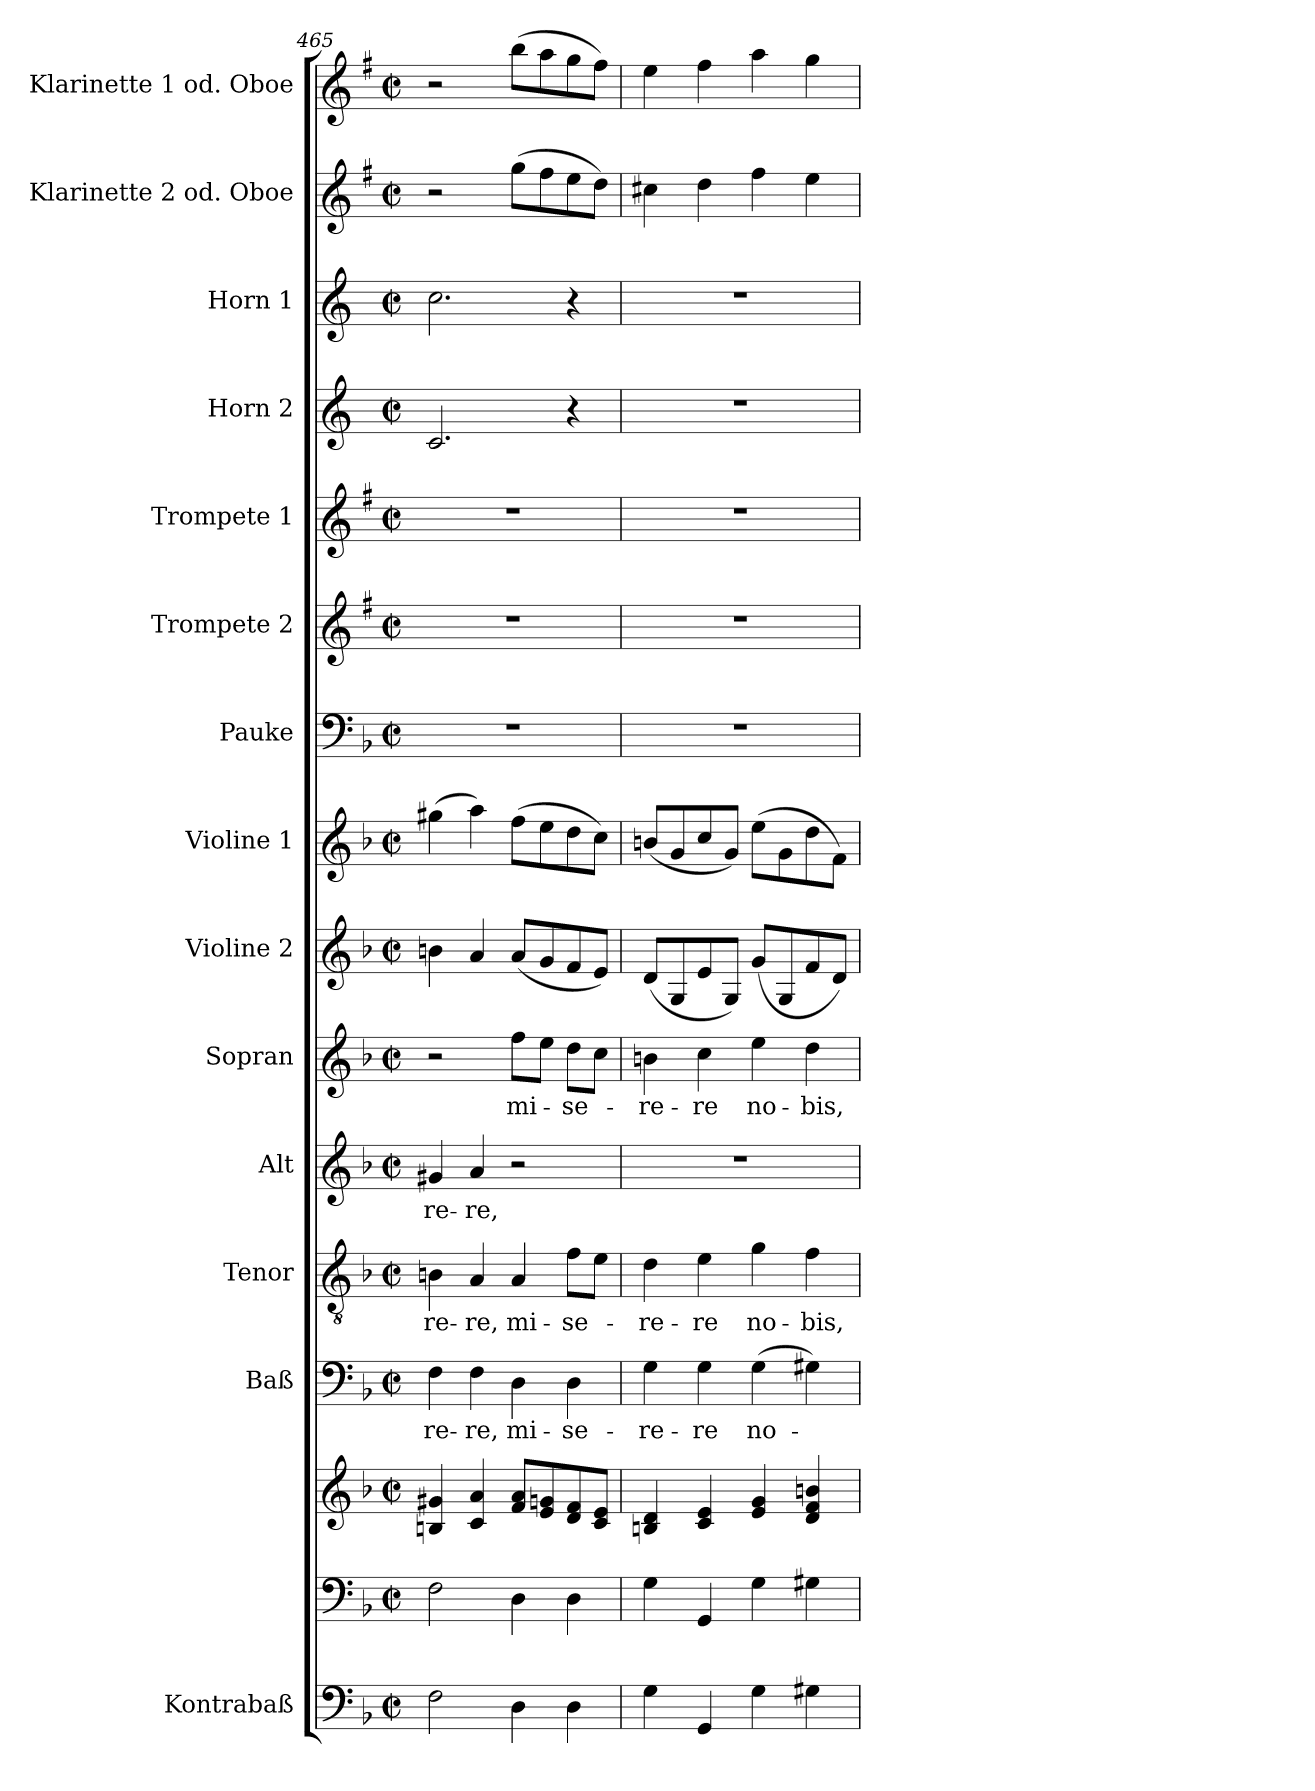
**kern	**kern	**kern	**kern	**text	**kern	**text	**kern	**text	**kern	**text	**kern	**kern	**kern	**kern	**kern	**kern	**kern	**kern	**kern
*part15	*part14	*part14	*part13	*part13	*part12	*part12	*part11	*part11	*part10	*part10	*part9	*part8	*part7	*part6	*part5	*part4	*part3	*part2	*part1
*staff16	*staff15	*staff14	*staff13	*staff13	*staff12	*staff12	*staff11	*staff11	*staff10	*staff10	*staff9	*staff8	*staff7	*staff6	*staff5	*staff4	*staff3	*staff2	*staff1
*I"Kontrabaß	*	*	*I"Baß	*	*I"Tenor	*	*I"Alt	*	*I"Sopran	*	*I"Violine 2	*I"Violine 1	*I"Pauke	*I"Trompete 2	*I"Trompete 1	*I"Horn 2	*I"Horn 1	*I"Klarinette 2 od. Oboe	*I"Klarinette 1 od. Oboe
*	*	*	*	*	*	*	*	*	*	*	*	*	*	*I'Tpt	*I'Tpt	*I'Hn	*I'Hn	*	*
*clefF4	*clefF4	*clefG2	*clefF4	*	*clefGv2	*	*clefG2	*	*clefG2	*	*clefG2	*clefG2	*clefF4	*clefG2	*clefG2	*clefG2	*clefG2	*clefG2	*clefG2
*ITrd7c12	*	*	*	*	*	*	*	*	*	*	*	*	*	*ITrd1c2	*ITrd1c2	*ITrd4c7	*ITrd4c7	*ITrd1c2	*ITrd1c2
*k[b-]	*k[b-]	*k[b-]	*k[b-]	*	*k[b-]	*	*k[b-]	*	*k[b-]	*	*k[b-]	*k[b-]	*k[b-]	*k[b-]	*k[b-]	*k[b-]	*k[b-]	*k[b-]	*k[b-]
*F:	*F:	*F:	*F:	*	*F:	*	*F:	*	*F:	*	*F:	*F:	*F:	*F:	*F:	*F:	*F:	*F:	*F:
*M2/2	*M2/2	*M2/2	*M2/2	*	*M2/2	*	*M2/2	*	*M2/2	*	*M2/2	*M2/2	*M2/2	*M2/2	*M2/2	*M2/2	*M2/2	*M2/2	*M2/2
*met(c|)	*met(c|)	*met(c|)	*met(c|)	*	*met(c|)	*	*met(c|)	*	*met(c|)	*	*met(c|)	*met(c|)	*met(c|)	*met(c|)	*met(c|)	*met(c|)	*met(c|)	*met(c|)	*met(c|)
=465	=465	=465	=465	=465	=465	=465	=465	=465	=465	=465	=465	=465	=465	=465	=465	=465	=465	=465	=465
!	!	!	!	!LO:LY:b	!	!LO:LY:b	!	!LO:LY:b	!	!	!	!	!	!	!	!	!	!	!
2FF\	2F\	4Bn/ 4g#X/	4F\	-re-	4Bn\	-re-	4g#X/	-re-	2r	.	4bn\	(>4gg#X\	1r	1r	1r	2.F/	2.f\	2r	2r
!	!	!	!	!LO:LY:b	!	!LO:LY:b	!	!LO:LY:b	!	!	!	!	!	!	!	!	!	!	!
.	.	4c/ 4a/	4F\	-re,	4A/	-re,	4a/	-re,	.	.	4a/	4aa\)	.	.	.	.	.	.	.
!	!	!	!	!LO:LY:b	!	!LO:LY:b	!	!	!	!LO:LY:b	!	!	!	!	!	!	!	!	!
4DD\	4D\	8f/ 8a/L	4D\	mi-	4A/	mi-	2r	.	8ff\L	mi-	(<8a/L	(>8ff\L	.	.	.	.	.	(>8ff\L	(>8aa\L
.	.	8e/ 8gn/	.	.	.	.	.	.	8ee\J	.	8g/	8ee\	.	.	.	.	.	8ee\	8gg\
!	!	!	!	!LO:LY:b	!	!LO:LY:b	!	!	!	!LO:LY:b	!	!	!	!	!	!	!	!	!
4DD\	4D\	8d/ 8f/	4D\	-se-	8f\L	-se-	.	.	8dd\L	-se-	8f/	8dd\	.	.	.	4r	4r	8dd\	8ff\
.	.	8c/ 8e/J	.	.	8e\J	.	.	.	8cc\J	.	8e/J)	8cc\J)	.	.	.	.	.	8cc\J)	8ee\J)
=466	=466	=466	=466	=466	=466	=466	=466	=466	=466	=466	=466	=466	=466	=466	=466	=466	=466	=466	=466
!	!	!	!	!LO:LY:b	!	!LO:LY:b	!	!	!	!LO:LY:b	!	!	!	!	!	!	!	!	!
4GG\	4G\	4Bn/ 4d/	4G\	-re-	4d\	-re-	1r	.	4bn\	-re-	(<8d/L	(<8bn/L	1r	1r	1r	1r	1r	4bn\	4dd\
.	.	.	.	.	.	.	.	.	.	.	8G/	8g/	.	.	.	.	.	.	.
!	!	!	!	!LO:LY:b	!	!LO:LY:b	!	!	!	!LO:LY:b	!	!	!	!	!	!	!	!	!
4GGG/	4GG/	4c/ 4e/	4G\	-re	4e\	-re	.	.	4cc\	-re	8e/	8cc/	.	.	.	.	.	4cc\	4ee\
.	.	.	.	.	.	.	.	.	.	.	8G/J)	8g/J)	.	.	.	.	.	.	.
!	!	!	!	!LO:LY:b	!	!LO:LY:b	!	!	!	!LO:LY:b	!	!	!	!	!	!	!	!	!
4GG\	4G\	4e/ 4g/	(>4G\	no-	4g\	no-	.	.	4ee\	no-	(<8g/L	(>8ee\L	.	.	.	.	.	4ee\	4gg\
.	.	.	.	.	.	.	.	.	.	.	8G/	8g\	.	.	.	.	.	.	.
!	!	!	!	!	!	!LO:LY:b	!	!	!	!LO:LY:b	!	!	!	!	!	!	!	!	!
4GG#X\	4G#X\	4d/ 4f/ 4bn/	4G#X\)	.	4f\	-bis,	.	.	4dd\	-bis,	8f/	8dd\	.	.	.	.	.	4dd\	4ff\
.	.	.	.	.	.	.	.	.	.	.	8d/J)	8f\J)	.	.	.	.	.	.	.
=	=	=	=	=	=	=	=	=	=	=	=	=	=	=	=	=	=	=	=
*-	*-	*-	*-	*-	*-	*-	*-	*-	*-	*-	*-	*-	*-	*-	*-	*-	*-	*-	*-
